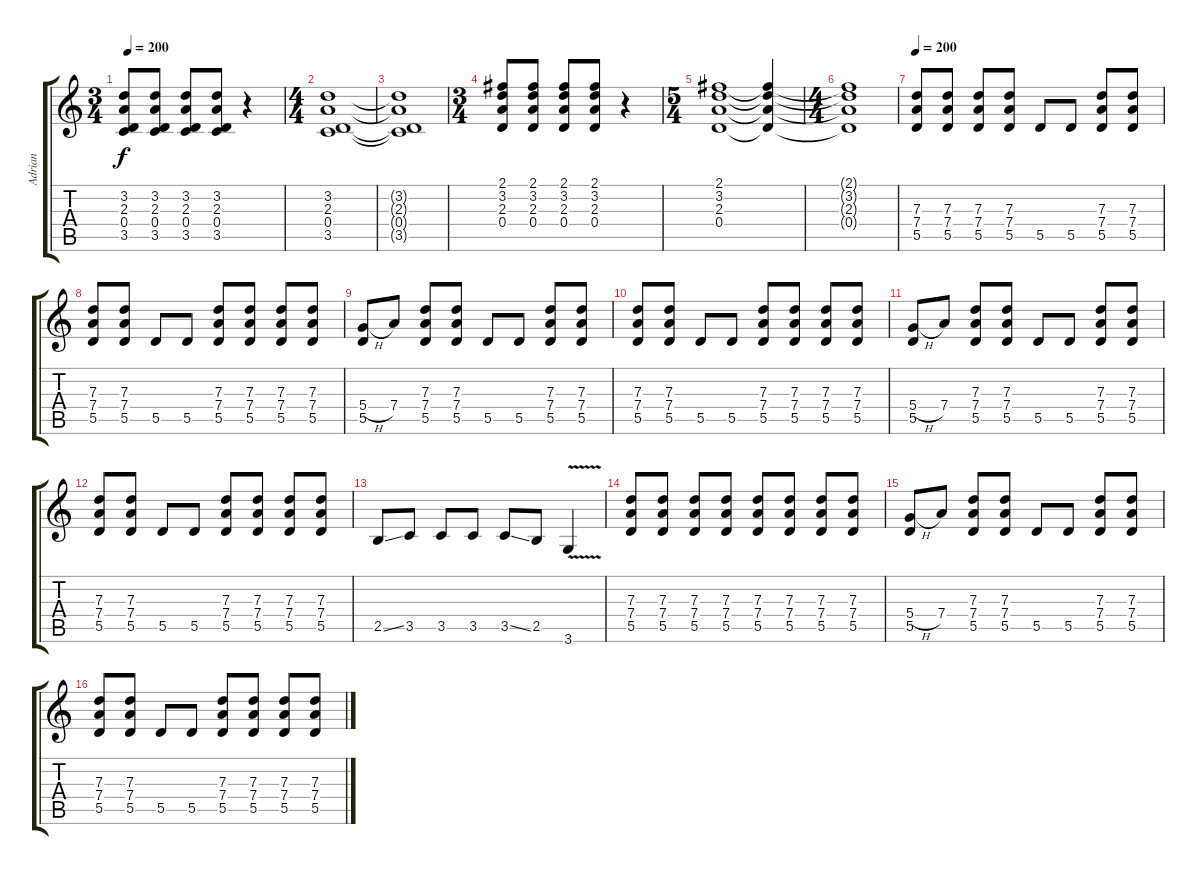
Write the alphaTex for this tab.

\track ("Adrian" "Adrian") {instrument distortionguitar}
\staff {score tabs}
\tuning (E4 B3 G3 D3 A2 E2) {hide}
\ts (3 4)
\tempo 200
\clef g2
\ks c
(3.2 2.3 0.4 3.5).8{dy f} (3.2 2.3 0.4 3.5).8 (3.2 2.3 0.4 3.5).8 (3.2 2.3 0.4 3.5).8 r.4 |
\ts (4 4)
(3.2 2.3 0.4 3.5).1 |
(3.2{t} 2.3{t} 0.4{t} 3.5{t}).1 |
\ts (3 4)
(2.1 3.2 2.3 0.4).8 (2.1 3.2 2.3 0.4).8 (2.1 3.2 2.3 0.4).8 (2.1 3.2 2.3 0.4).8 r.4 |
\ts (5 4)
(2.1 3.2 2.3 0.4).1 (2.1{t} 3.2{t} 2.3{t} 0.4{t}).4 |
\ts (4 4)
(2.1{t} 3.2{t} 2.3{t} 0.4{t}).1 |
\tempo 200
(7.3 7.4 5.5).8 (7.3 7.4 5.5).8 (7.3 7.4 5.5).8 (7.3 7.4 5.5).8 5.5.8 5.5.8 (7.3 7.4 5.5).8 (7.3 7.4 5.5).8 |
(7.3 7.4 5.5).8 (7.3 7.4 5.5).8 5.5.8 5.5.8 (7.3 7.4 5.5).8 (7.3 7.4 5.5).8 (7.3 7.4 5.5).8 (7.3 7.4 5.5).8 |
(5.4{h} 5.5).8 7.4.8 (7.3 7.4 5.5).8 (7.3 7.4 5.5).8 5.5.8 5.5.8 (7.3 7.4 5.5).8 (7.3 7.4 5.5).8 |
(7.3 7.4 5.5).8 (7.3 7.4 5.5).8 5.5.8 5.5.8 (7.3 7.4 5.5).8 (7.3 7.4 5.5).8 (7.3 7.4 5.5).8 (7.3 7.4 5.5).8 |
(5.4{h} 5.5).8 7.4.8 (7.3 7.4 5.5).8 (7.3 7.4 5.5).8 5.5.8 5.5.8 (7.3 7.4 5.5).8 (7.3 7.4 5.5).8 |
(7.3 7.4 5.5).8 (7.3 7.4 5.5).8 5.5.8 5.5.8 (7.3 7.4 5.5).8 (7.3 7.4 5.5).8 (7.3 7.4 5.5).8 (7.3 7.4 5.5).8 |
2.5{ss}.8 3.5.8 3.5.8 3.5.8 3.5{ss}.8 2.5.8 3.6{v}.4 |
(7.3 7.4 5.5).8 (7.3 7.4 5.5).8 (7.3 7.4 5.5).8 (7.3 7.4 5.5).8 (7.3 7.4 5.5).8 (7.3 7.4 5.5).8 (7.3 7.4 5.5).8 (7.3 7.4 5.5).8 |
(5.4{h} 5.5).8 7.4.8 (7.3 7.4 5.5).8 (7.3 7.4 5.5).8 5.5.8 5.5.8 (7.3 7.4 5.5).8 (7.3 7.4 5.5).8 |
(7.3 7.4 5.5).8 (7.3 7.4 5.5).8 5.5.8 5.5.8 (7.3 7.4 5.5).8 (7.3 7.4 5.5).8 (7.3 7.4 5.5).8 (7.3 7.4 5.5).8
